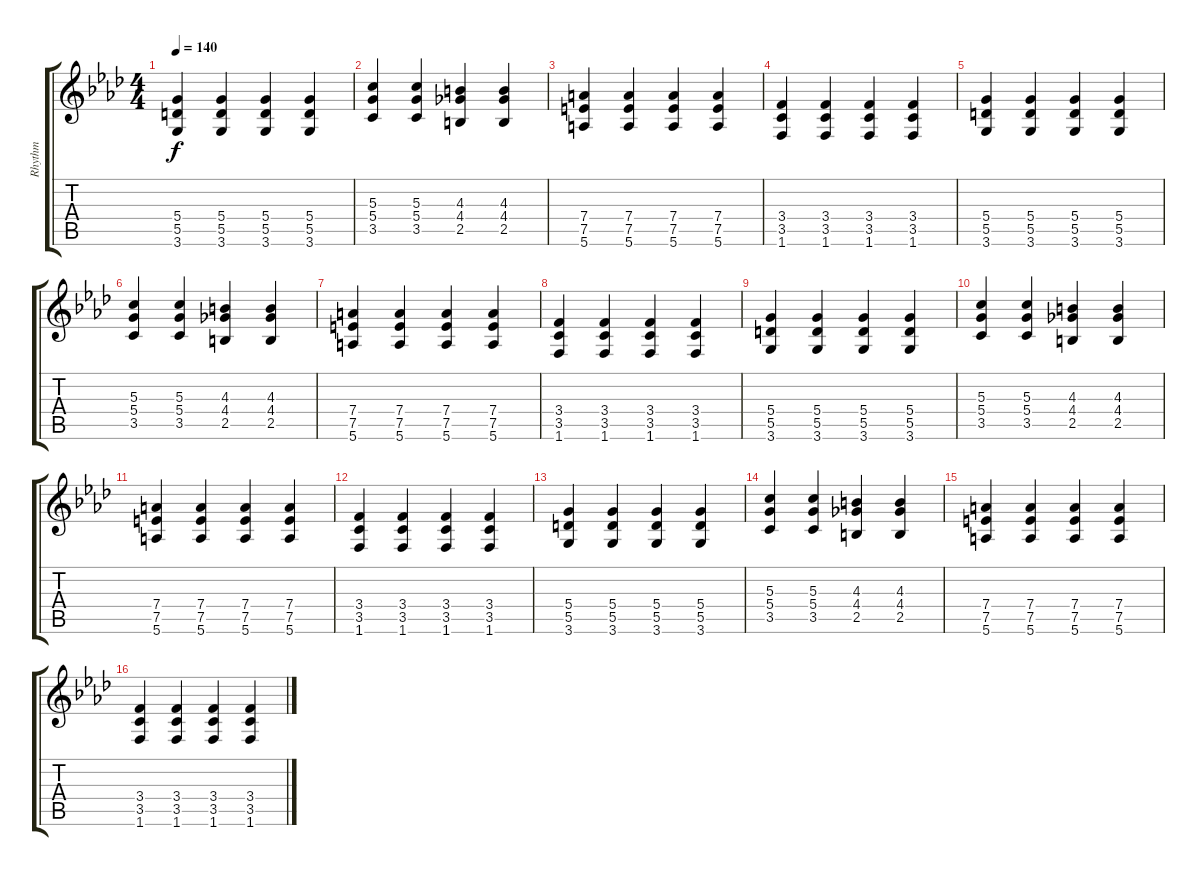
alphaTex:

\track ("Rhythm" "Rhythm") {instrument distortionguitar}
\staff {score tabs}
\tuning (E4 B3 G3 D3 A2 E2) {hide}
\ts (4 4)
\tempo 140
\clef g2
\ks ab
(5.4 5.5 3.6).4{dy f} (5.4 5.5 3.6).4 (5.4 5.5 3.6).4 (5.4 5.5 3.6).4 |
(5.3 5.4 3.5).4 (5.3 5.4 3.5).4 (4.3 4.4 2.5).4 (4.3 4.4 2.5).4 |
(7.4 7.5 5.6).4 (7.4 7.5 5.6).4 (7.4 7.5 5.6).4 (7.4 7.5 5.6).4 |
(3.4 3.5 1.6).4 (3.4 3.5 1.6).4 (3.4 3.5 1.6).4 (3.4 3.5 1.6).4 |
(5.4 5.5 3.6).4 (5.4 5.5 3.6).4 (5.4 5.5 3.6).4 (5.4 5.5 3.6).4 |
(5.3 5.4 3.5).4 (5.3 5.4 3.5).4 (4.3 4.4 2.5).4 (4.3 4.4 2.5).4 |
(7.4 7.5 5.6).4 (7.4 7.5 5.6).4 (7.4 7.5 5.6).4 (7.4 7.5 5.6).4 |
(3.4 3.5 1.6).4 (3.4 3.5 1.6).4 (3.4 3.5 1.6).4 (3.4 3.5 1.6).4 |
(5.4 5.5 3.6).4 (5.4 5.5 3.6).4 (5.4 5.5 3.6).4 (5.4 5.5 3.6).4 |
(5.3 5.4 3.5).4 (5.3 5.4 3.5).4 (4.3 4.4 2.5).4 (4.3 4.4 2.5).4 |
(7.4 7.5 5.6).4 (7.4 7.5 5.6).4 (7.4 7.5 5.6).4 (7.4 7.5 5.6).4 |
(3.4 3.5 1.6).4 (3.4 3.5 1.6).4 (3.4 3.5 1.6).4 (3.4 3.5 1.6).4 |
(5.4 5.5 3.6).4 (5.4 5.5 3.6).4 (5.4 5.5 3.6).4 (5.4 5.5 3.6).4 |
(5.3 5.4 3.5).4 (5.3 5.4 3.5).4 (4.3 4.4 2.5).4 (4.3 4.4 2.5).4 |
(7.4 7.5 5.6).4 (7.4 7.5 5.6).4 (7.4 7.5 5.6).4 (7.4 7.5 5.6).4 |
(3.4 3.5 1.6).4 (3.4 3.5 1.6).4 (3.4 3.5 1.6).4 (3.4 3.5 1.6).4
